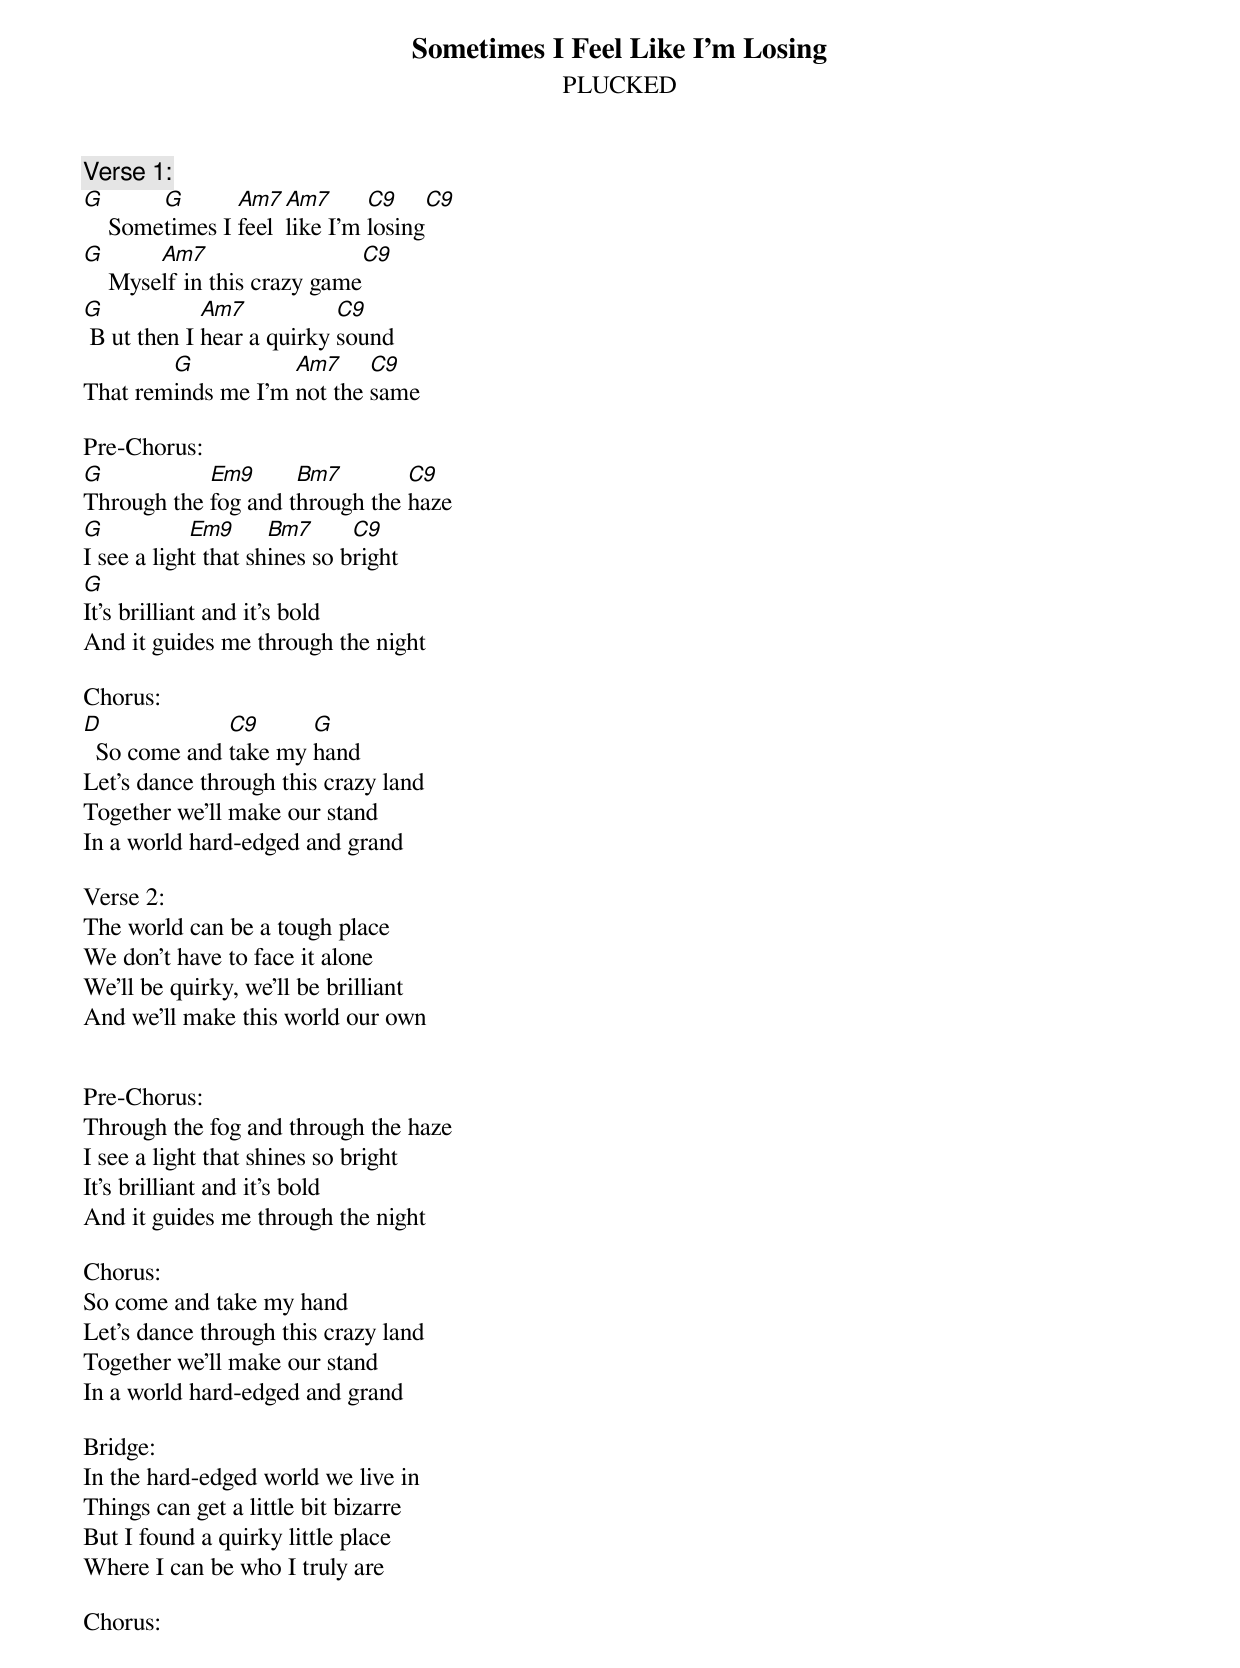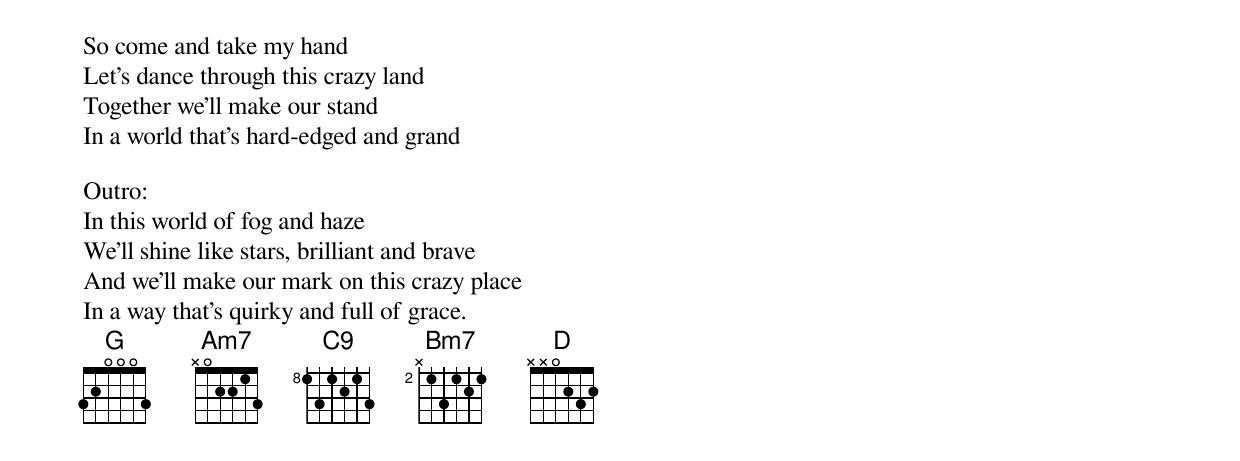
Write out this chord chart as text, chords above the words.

Sometimes I Feel Like I'm Losing
PLUCKED
Verse 1:
G       G       Am7  Am7      C9    C9
    Sometimes I feel like I'm losing
G       Am7                   C9
    Myself in this crazy game
G            Am7           C9
 B ut then I hear a quirky sound
        G           Am7     C9
That reminds me I'm not the same

Pre-Chorus:
G           Em9      Bm7        C9
Through the fog and through the haze
G           Em9      Bm7      C9
I see a light that shines so bright
G
It's brilliant and it's bold
And it guides me through the night

Chorus:
D             C9      G
  So come and take my hand
Let's dance through this crazy land
Together we'll make our stand
In a world hard-edged and grand

Verse 2:
The world can be a tough place
We don't have to face it alone
We'll be quirky, we'll be brilliant
And we'll make this world our own


Pre-Chorus:
Through the fog and through the haze
I see a light that shines so bright
It's brilliant and it's bold
And it guides me through the night

Chorus:
So come and take my hand
Let's dance through this crazy land
Together we'll make our stand
In a world hard-edged and grand

Bridge:
In the hard-edged world we live in
Things can get a little bit bizarre
But I found a quirky little place
Where I can be who I truly are

Chorus:
So come and take my hand
Let's dance through this crazy land
Together we'll make our stand
In a world that's hard-edged and grand

Outro:
In this world of fog and haze
We'll shine like stars, brilliant and brave
And we'll make our mark on this crazy place
In a way that's quirky and full of grace.
